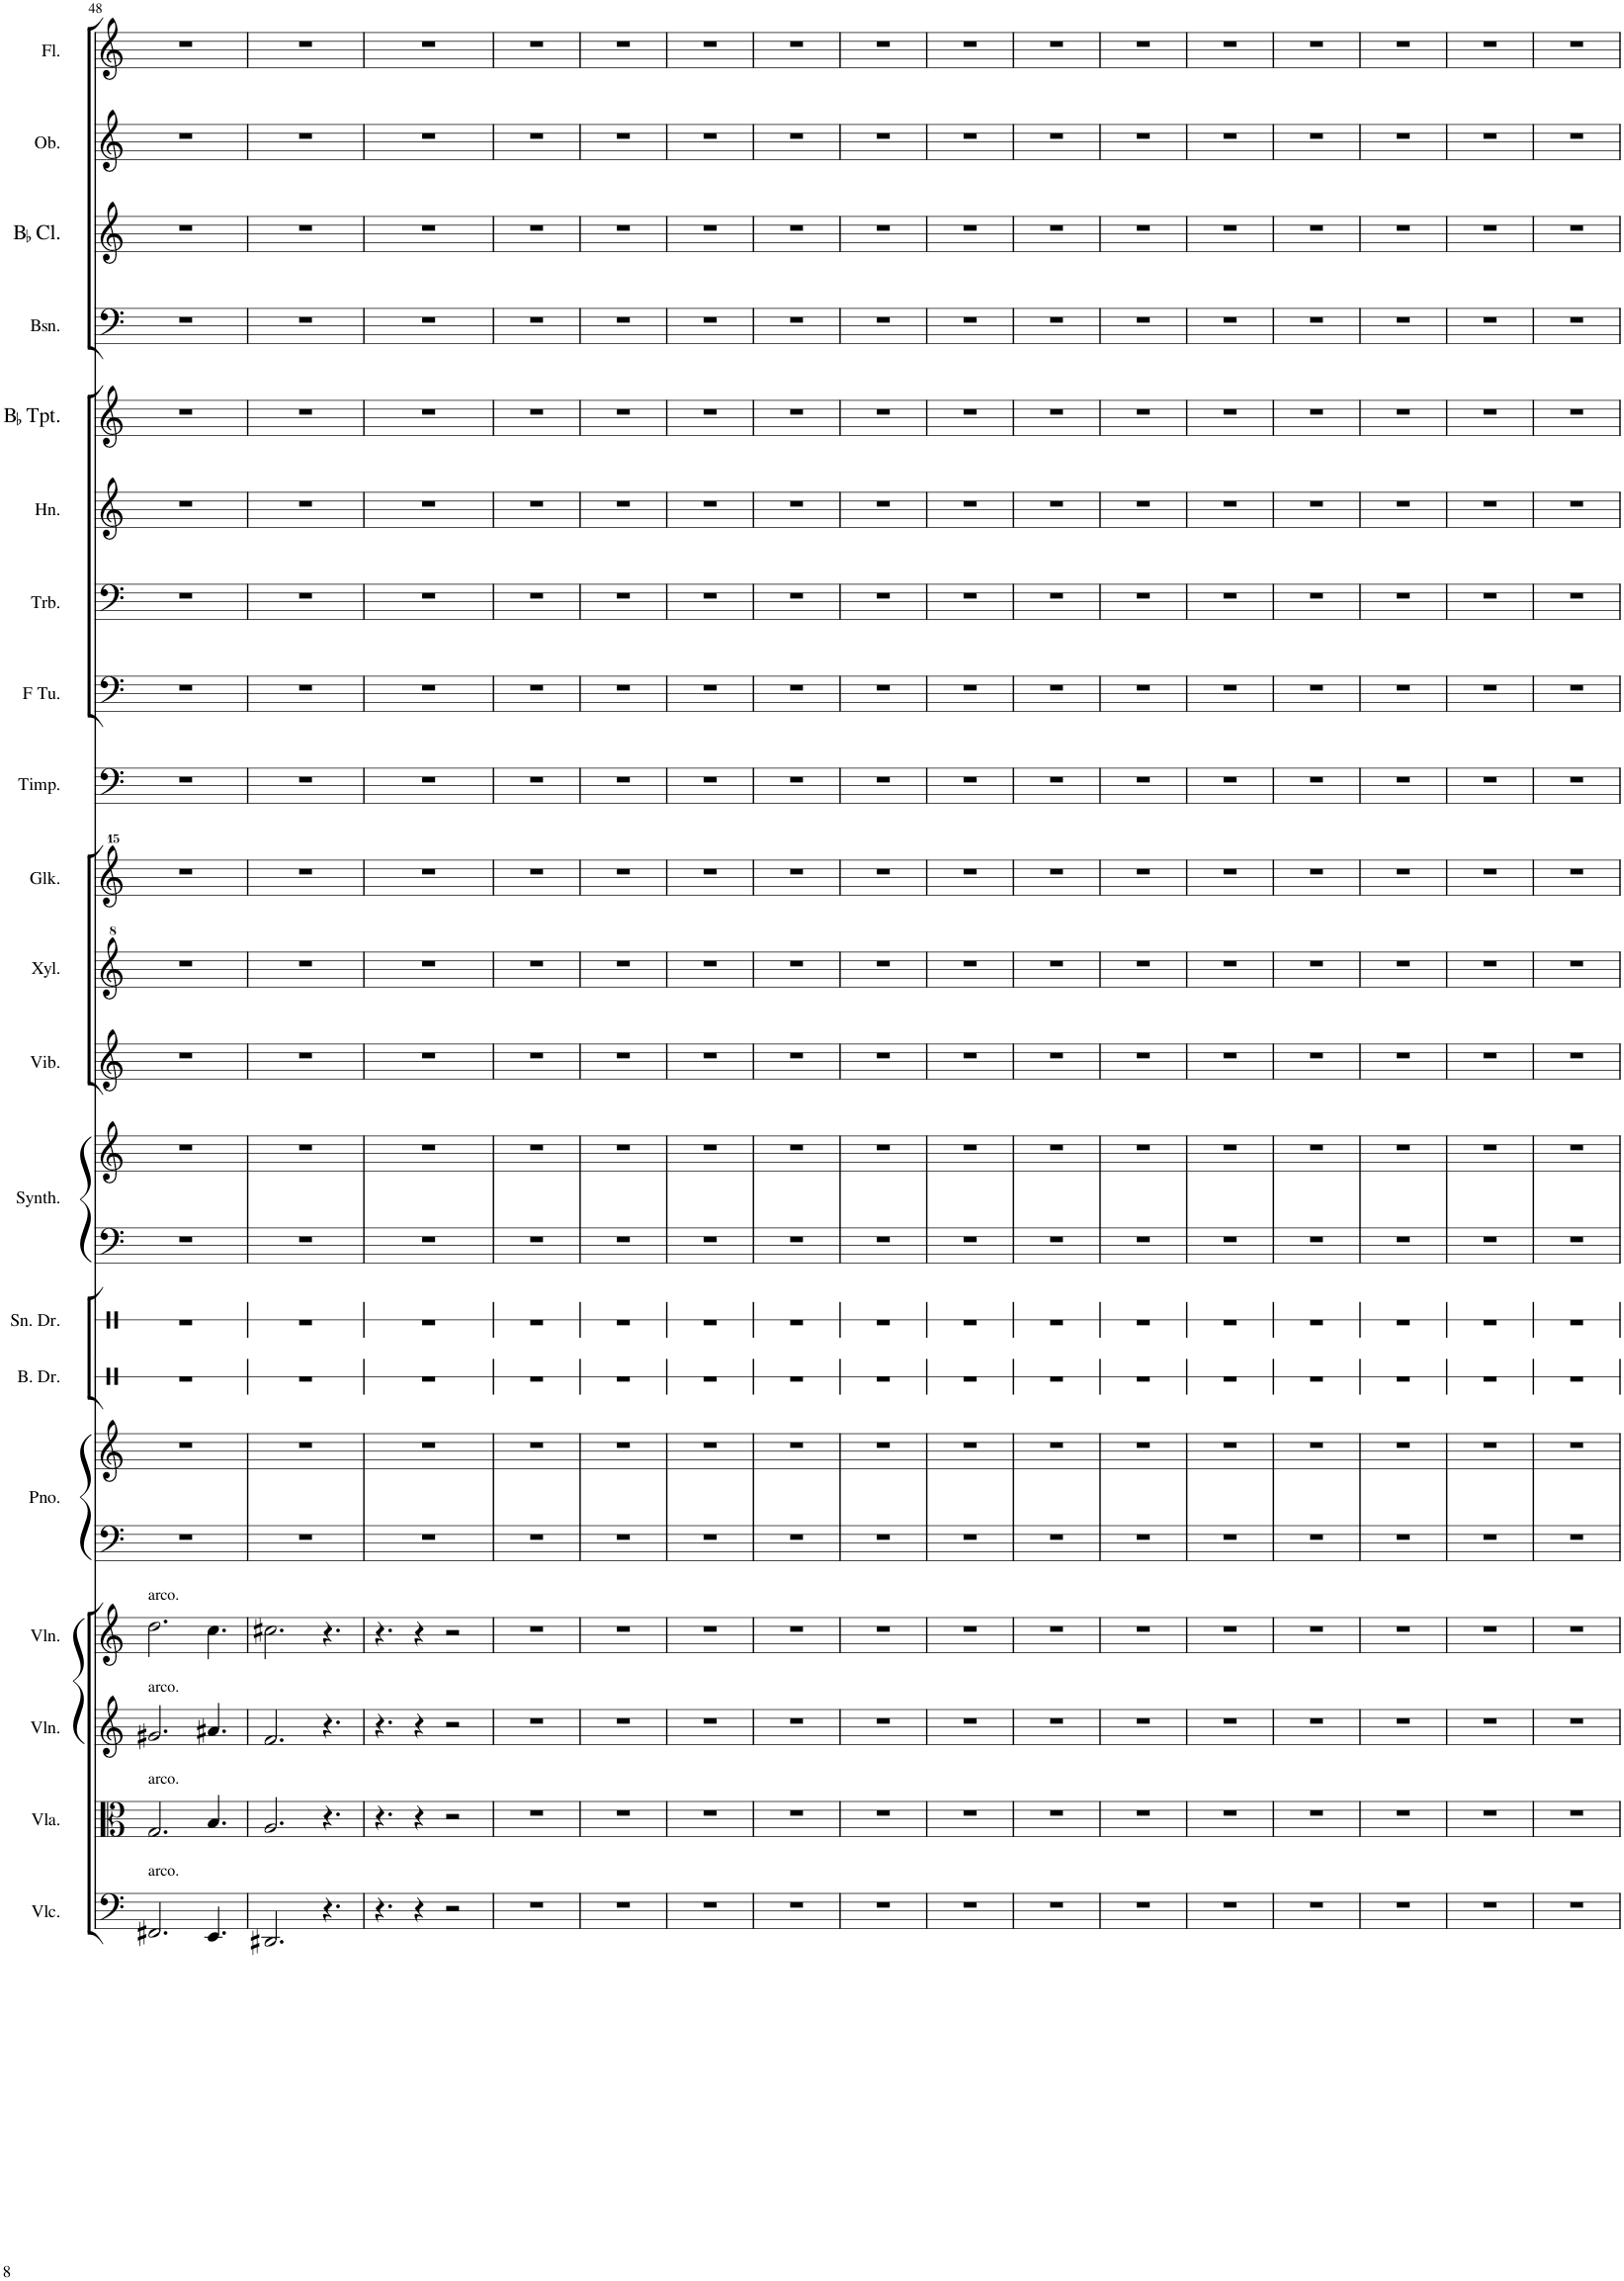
**kern	**kern	**kern	**kern	**kern	**kern	**kern	**kern	**kern	**kern	**kern	**kern	**kern	**kern	**kern	**kern	**kern	**kern	**kern	**kern	**kern	**kern
*part20	*part19	*part18	*part17	*part16	*part16	*part15	*part14	*part13	*part13	*part12	*part11	*part10	*part9	*part8	*part7	*part6	*part5	*part4	*part3	*part2	*part1
*staff22	*staff21	*staff20	*staff19	*staff18	*staff17	*staff16	*staff15	*staff14	*staff13	*staff12	*staff11	*staff10	*staff9	*staff8	*staff7	*staff6	*staff5	*staff4	*staff3	*staff2	*staff1
*I"Violoncello	*I"Viola	*I"Violin	*I"Violin	*I"Piano	*	*I"Bass Drum	*I"Snare Drum	*I"Keyboard Synthesizer	*	*I"Vibraphone	*I"Xylophone	*I"Mallets (One Player) Glockenspiel	*I"Timpani	*I"F Tuba	*I"Trombone	*I"Horn	*I"BaccidentalFlat Trumpet	*I"Bassoon	*I"BaccidentalFlat Clarinet	*I"Oboe	*I"Flute
*I'Vlc.	*I'Vla.	*I'Vln.	*I'Vln.	*I'Pno.	*	*I'B. Dr.	*I'Sn. Dr.	*I'Synth.	*	*I'Vib.	*I'Xyl.	*I'Glk.	*I'Timp.	*I'F Tu.	*I'Trb.	*I'Hn.	*I'BaccidentalFlat Tpt.	*I'Bsn.	*I'BaccidentalFlat Cl.	*I'Ob.	*I'Fl.
!!LO:PB:g=z
*clefF4	*clefC3	*clefG2	*clefG2	*clefF4	*clefG2	*clefX	*clefX	*clefF4	*clefG2	*clefG2	*clefG^2	*clefG^^2	*clefF4	*clefF4	*clefF4	*clefG2	*clefG2	*clefF4	*clefG2	*clefG2	*clefG2
*	*	*	*	*	*	*	*	*	*	*	*	*	*	*	*	*ITrd4c7	*ITrd1c2	*	*ITrd1c2	*	*
*k[]	*k[]	*k[]	*k[]	*k[]	*k[]	*k[]	*k[]	*k[]	*k[]	*k[]	*k[]	*k[]	*k[]	*k[]	*k[]	*k[]	*k[]	*k[]	*k[]	*k[]	*k[]
*M9/8	*M9/8	*M9/8	*M9/8	*M9/8	*M9/8	*M9/8	*M9/8	*M9/8	*M9/8	*M9/8	*M9/8	*M9/8	*M9/8	*M9/8	*M9/8	*M9/8	*M9/8	*M9/8	*M9/8	*M9/8	*M9/8
=48	=48	=48	=48	=48	=48	=48	=48	=48	=48	=48	=48	=48	=48	=48	=48	=48	=48	=48	=48	=48	=48
!	!	!	!LO:TX:a:t=arco.	!	!	!	!	!	!	!	!	!	!	!	!	!	!	!	!	!	!
!	!	!LO:TX:a:t=arco.	!	!	!	!	!	!	!	!	!	!	!	!	!	!	!	!	!	!	!
!	!LO:TX:a:t=arco.	!	!	!	!	!	!	!	!	!	!	!	!	!	!	!	!	!	!	!	!
!LO:TX:a:t=arco.	!	!	!	!	!	!	!	!	!	!	!	!	!	!	!	!	!	!	!	!	!
2.FF#X/	2.G/	2.g#X/	2.dd\	8%9r	8%9r	8%9r	8%9r	8%9r	8%9r	8%9r	8%9r	8%9r	8%9r	8%9r	8%9r	8%9r	8%9r	8%9r	8%9r	8%9r	8%9r
4.EE/	4.B/	4.a#X/	4.cc\	.	.	.	.	.	.	.	.	.	.	.	.	.	.	.	.	.	.
=49	=49	=49	=49	=49	=49	=49	=49	=49	=49	=49	=49	=49	=49	=49	=49	=49	=49	=49	=49	=49	=49
2.DD#X/	2.A/	2.f/	2.cc#X\	8%9r	8%9r	8%9r	8%9r	8%9r	8%9r	8%9r	8%9r	8%9r	8%9r	8%9r	8%9r	8%9r	8%9r	8%9r	8%9r	8%9r	8%9r
4.r	4.r	4.r	4.r	.	.	.	.	.	.	.	.	.	.	.	.	.	.	.	.	.	.
=50	=50	=50	=50	=50	=50	=50	=50	=50	=50	=50	=50	=50	=50	=50	=50	=50	=50	=50	=50	=50	=50
4.r	4.r	4.r	4.r	8%9r	8%9r	8%9r	8%9r	8%9r	8%9r	8%9r	8%9r	8%9r	8%9r	8%9r	8%9r	8%9r	8%9r	8%9r	8%9r	8%9r	8%9r
4r	4r	4r	4r	.	.	.	.	.	.	.	.	.	.	.	.	.	.	.	.	.	.
2r	2r	2r	2r	.	.	.	.	.	.	.	.	.	.	.	.	.	.	.	.	.	.
=51	=51	=51	=51	=51	=51	=51	=51	=51	=51	=51	=51	=51	=51	=51	=51	=51	=51	=51	=51	=51	=51
8%9r	8%9r	8%9r	8%9r	8%9r	8%9r	8%9r	8%9r	8%9r	8%9r	8%9r	8%9r	8%9r	8%9r	8%9r	8%9r	8%9r	8%9r	8%9r	8%9r	8%9r	8%9r
=52	=52	=52	=52	=52	=52	=52	=52	=52	=52	=52	=52	=52	=52	=52	=52	=52	=52	=52	=52	=52	=52
8%9r	8%9r	8%9r	8%9r	8%9r	8%9r	8%9r	8%9r	8%9r	8%9r	8%9r	8%9r	8%9r	8%9r	8%9r	8%9r	8%9r	8%9r	8%9r	8%9r	8%9r	8%9r
=53	=53	=53	=53	=53	=53	=53	=53	=53	=53	=53	=53	=53	=53	=53	=53	=53	=53	=53	=53	=53	=53
8%9r	8%9r	8%9r	8%9r	8%9r	8%9r	8%9r	8%9r	8%9r	8%9r	8%9r	8%9r	8%9r	8%9r	8%9r	8%9r	8%9r	8%9r	8%9r	8%9r	8%9r	8%9r
=54	=54	=54	=54	=54	=54	=54	=54	=54	=54	=54	=54	=54	=54	=54	=54	=54	=54	=54	=54	=54	=54
8%9r	8%9r	8%9r	8%9r	8%9r	8%9r	8%9r	8%9r	8%9r	8%9r	8%9r	8%9r	8%9r	8%9r	8%9r	8%9r	8%9r	8%9r	8%9r	8%9r	8%9r	8%9r
=55	=55	=55	=55	=55	=55	=55	=55	=55	=55	=55	=55	=55	=55	=55	=55	=55	=55	=55	=55	=55	=55
8%9r	8%9r	8%9r	8%9r	8%9r	8%9r	8%9r	8%9r	8%9r	8%9r	8%9r	8%9r	8%9r	8%9r	8%9r	8%9r	8%9r	8%9r	8%9r	8%9r	8%9r	8%9r
=56	=56	=56	=56	=56	=56	=56	=56	=56	=56	=56	=56	=56	=56	=56	=56	=56	=56	=56	=56	=56	=56
8%9r	8%9r	8%9r	8%9r	8%9r	8%9r	8%9r	8%9r	8%9r	8%9r	8%9r	8%9r	8%9r	8%9r	8%9r	8%9r	8%9r	8%9r	8%9r	8%9r	8%9r	8%9r
=57	=57	=57	=57	=57	=57	=57	=57	=57	=57	=57	=57	=57	=57	=57	=57	=57	=57	=57	=57	=57	=57
8%9r	8%9r	8%9r	8%9r	8%9r	8%9r	8%9r	8%9r	8%9r	8%9r	8%9r	8%9r	8%9r	8%9r	8%9r	8%9r	8%9r	8%9r	8%9r	8%9r	8%9r	8%9r
=58	=58	=58	=58	=58	=58	=58	=58	=58	=58	=58	=58	=58	=58	=58	=58	=58	=58	=58	=58	=58	=58
8%9r	8%9r	8%9r	8%9r	8%9r	8%9r	8%9r	8%9r	8%9r	8%9r	8%9r	8%9r	8%9r	8%9r	8%9r	8%9r	8%9r	8%9r	8%9r	8%9r	8%9r	8%9r
=59	=59	=59	=59	=59	=59	=59	=59	=59	=59	=59	=59	=59	=59	=59	=59	=59	=59	=59	=59	=59	=59
8%9r	8%9r	8%9r	8%9r	8%9r	8%9r	8%9r	8%9r	8%9r	8%9r	8%9r	8%9r	8%9r	8%9r	8%9r	8%9r	8%9r	8%9r	8%9r	8%9r	8%9r	8%9r
=60	=60	=60	=60	=60	=60	=60	=60	=60	=60	=60	=60	=60	=60	=60	=60	=60	=60	=60	=60	=60	=60
8%9r	8%9r	8%9r	8%9r	8%9r	8%9r	8%9r	8%9r	8%9r	8%9r	8%9r	8%9r	8%9r	8%9r	8%9r	8%9r	8%9r	8%9r	8%9r	8%9r	8%9r	8%9r
=61	=61	=61	=61	=61	=61	=61	=61	=61	=61	=61	=61	=61	=61	=61	=61	=61	=61	=61	=61	=61	=61
8%9r	8%9r	8%9r	8%9r	8%9r	8%9r	8%9r	8%9r	8%9r	8%9r	8%9r	8%9r	8%9r	8%9r	8%9r	8%9r	8%9r	8%9r	8%9r	8%9r	8%9r	8%9r
=62	=62	=62	=62	=62	=62	=62	=62	=62	=62	=62	=62	=62	=62	=62	=62	=62	=62	=62	=62	=62	=62
8%9r	8%9r	8%9r	8%9r	8%9r	8%9r	8%9r	8%9r	8%9r	8%9r	8%9r	8%9r	8%9r	8%9r	8%9r	8%9r	8%9r	8%9r	8%9r	8%9r	8%9r	8%9r
=63	=63	=63	=63	=63	=63	=63	=63	=63	=63	=63	=63	=63	=63	=63	=63	=63	=63	=63	=63	=63	=63
8%9r	8%9r	8%9r	8%9r	8%9r	8%9r	8%9r	8%9r	8%9r	8%9r	8%9r	8%9r	8%9r	8%9r	8%9r	8%9r	8%9r	8%9r	8%9r	8%9r	8%9r	8%9r
=	=	=	=	=	=	=	=	=	=	=	=	=	=	=	=	=	=	=	=	=	=
*-	*-	*-	*-	*-	*-	*-	*-	*-	*-	*-	*-	*-	*-	*-	*-	*-	*-	*-	*-	*-	*-
